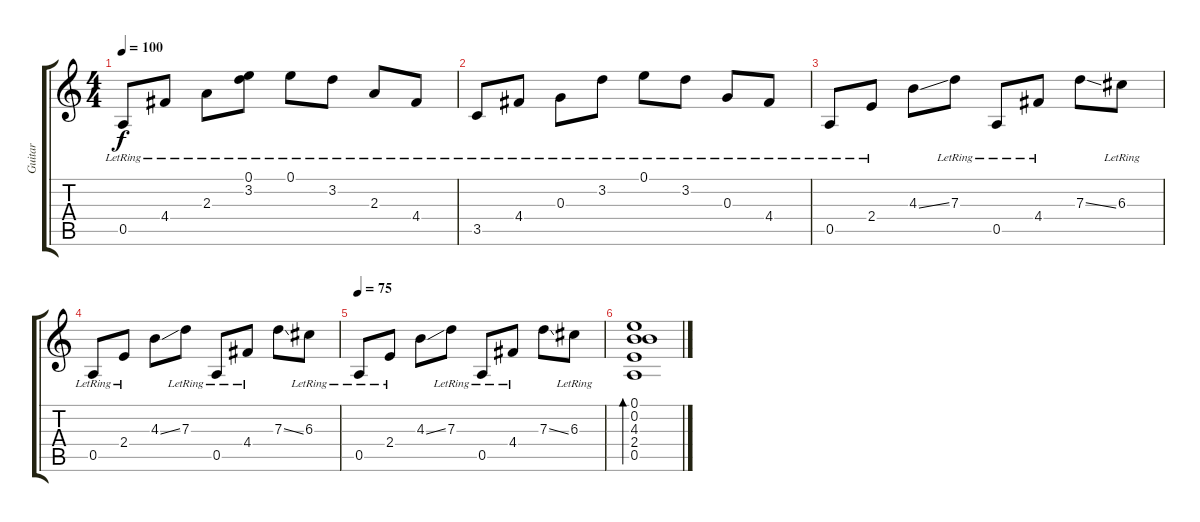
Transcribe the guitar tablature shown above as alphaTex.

\track ("Guitar" "Guitar") {instrument acousticguitarnylon}
\staff {score tabs}
\tuning (E4 B3 G3 D3 A2 E2) {hide}
\ts (4 4)
\tempo 100
\clef g2
\ks c
0.5{lr}.8{dy f} 4.4{lr}.8 2.3{lr}.8 (0.1{t} 3.2{lr}).8 0.1{lr}.8 3.2{lr}.8 2.3{lr}.8 4.4{lr}.8 |
3.5{lr}.8 4.4{lr}.8 0.3{lr}.8 3.2{lr}.8 0.1{lr}.8 3.2{lr}.8 0.3{lr}.8 4.4{lr}.8 |
0.5{lr}.8 2.4{lr}.8 4.3{ss}.8 7.3{lr}.8 0.5{lr}.8 4.4{lr}.8 7.3{ss}.8 6.3{lr}.8 |
0.5{lr}.8 2.4{lr}.8 4.3{ss}.8 7.3{lr}.8 0.5{lr}.8 4.4{lr}.8 7.3{ss}.8 6.3{lr}.8 |
\tempo 75
0.5{lr}.8 2.4{lr}.8 4.3{ss}.8 7.3{lr}.8 0.5{lr}.8 4.4{lr}.8 7.3{ss}.8 6.3{lr}.8 |
(0.1 0.2 4.3 2.4 0.5).1{bd 240}
